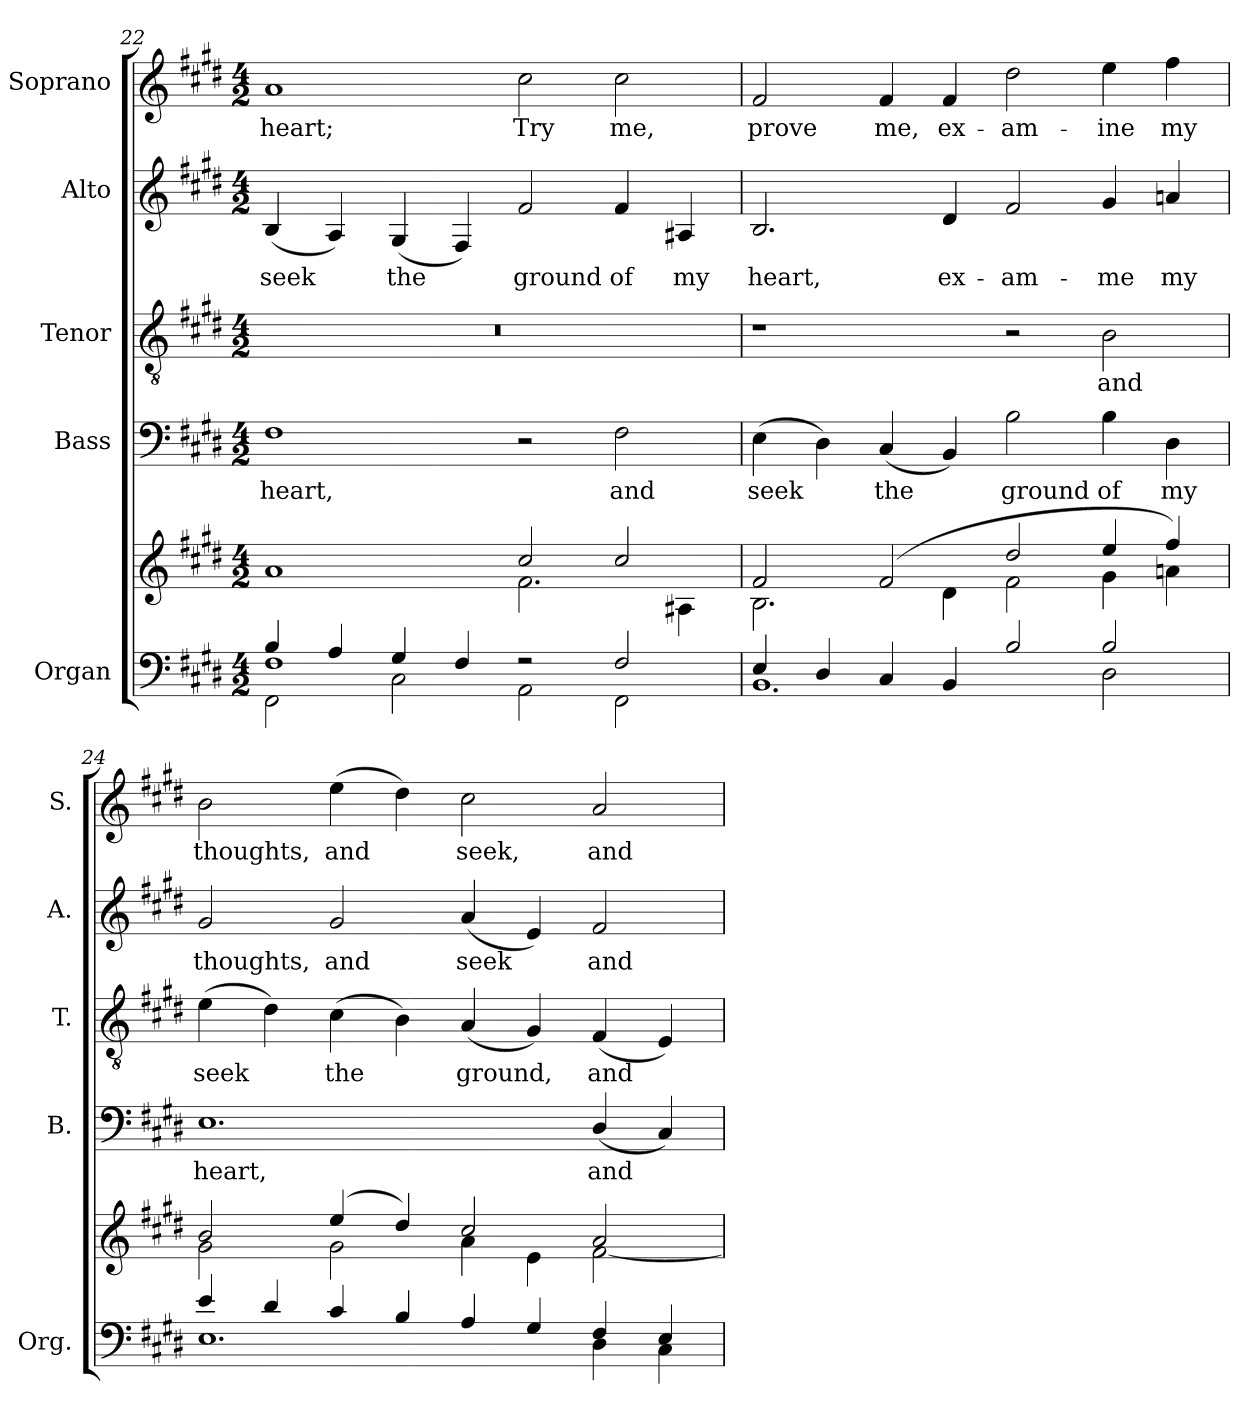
**kern	**kern	**kern	**text	**kern	**text	**kern	**text	**kern	**text
*part5	*part5	*part4	*part4	*part3	*part3	*part2	*part2	*part1	*part1
*staff6	*staff5	*staff4	*staff4	*staff3	*staff3	*staff2	*staff2	*staff1	*staff1
*I"Organ	*	*I"Bass	*	*I"Tenor	*	*I"Alto	*	*I"Soprano	*
*I'Org.	*	*I'B.	*	*I'T.	*	*I'A.	*	*I'S.	*
*clefF4	*clefG2	*clefF4	*	*clefGv2	*	*clefG2	*	*clefG2	*
*	*	*	*	*ITrd7c12	*	*	*	*	*
*k[f#c#g#d#]	*k[f#c#g#d#]	*k[f#c#g#d#]	*	*k[f#c#g#d#]	*	*k[f#c#g#d#]	*	*k[f#c#g#d#]	*
*E:	*E:	*E:	*	*E:	*	*E:	*	*E:	*
*M4/2	*M4/2	*M4/2	*	*M4/2	*	*M4/2	*	*M4/2	*
=22	=22	=22	=22	=22	=22	=22	=22	=22	=22
*^	*^	*	*	*	*	*	*	*	*
*	*^	*	*	*	*	*	*	*	*	*	*
!	!	!	!	!	!	!LO:LY:b:color=#000000	!LO:N:vis=1	!	!	!	!	!
!	!	!	!	!	!	!	!	!	!	!LO:LY:b:color=#000000	!	!
!	!	!	!	!	!	!	!	!	!	!	!	!LO:LY:b:color=#000000
4Bi/	2FF#i\	1F#i	1ai	1ryy	1F#i	heart,	0r	.	(4Bi/	seek	1ai	heart;
4Ai/	.	.	.	.	.	.	.	.	4Ai/)	.	.	.
!	!	!	!	!	!	!	!	!	!	!LO:LY:b:color=#000000	!	!
4G#i/	2C#i\	.	.	.	.	.	.	.	(4G#i/	the	.	.
4F#i/	.	.	.	.	.	.	.	.	4F#i/)	.	.	.
!	!	!	!	!	!	!	!	!	!	!LO:LY:b:color=#000000	!	!
!	!	!	!	!	!	!	!	!	!	!	!	!LO:LY:b:color=#000000
2r	2AAi\	1ryy	2cc#i/	2.f#i\	2r	.	.	.	2f#i/	ground	2cc#i\	Try
!	!	!	!	!	!	!LO:LY:b:color=#000000	!	!	!	!	!	!
!	!	!	!	!	!	!	!	!	!	!LO:LY:b:color=#000000	!	!
!	!	!	!	!	!	!	!	!	!	!	!	!LO:LY:b:color=#000000
2F#i/	2FF#i\	.	2cc#i/	.	2F#i\	and	.	.	4f#i/	of	2cc#i\	me,
!	!	!	!	!	!	!	!	!	!	!LO:LY:b:color=#000000	!	!
.	.	.	.	4A#Xi\	.	.	.	.	4A#Xi/	my	.	.
*	*v	*v	*	*	*	*	*	*	*	*	*	*
!!LO:LB:g=z
=23	=23	=23	=23	=23	=23	=23	=23	=23	=23	=23	=23
!	!	!	!	!	!LO:LY:b:color=#000000	!	!	!	!	!	!
!	!	!	!	!	!	!	!	!	!LO:LY:b:color=#000000	!	!
!	!	!	!	!	!	!	!	!	!	!	!LO:LY:b:color=#000000
4Ei/	1.BBi	2f#i/	2.Bi\	(4Ei\	seek	1r	.	2.Bi/	heart,	2f#i/	prove
4D#i/	.	.	.	4D#i\)	.	.	.	.	.	.	.
!	!	!	!	!	!LO:LY:b:color=#000000	!	!	!	!	!	!
!	!	!	!	!	!	!	!	!	!	!	!LO:LY:b:color=#000000
4C#i/	.	(2f#i/	.	(4C#i/	the	.	.	.	.	4f#i/	me,
!	!	!	!	!	!	!	!	!	!LO:LY:b:color=#000000	!	!
!	!	!	!	!	!	!	!	!	!	!	!LO:LY:b:color=#000000
4BBi/	.	.	4d#i\	4BBi/)	.	.	.	4d#i/	ex-	4f#i/	ex-
!	!	!	!	!	!LO:LY:b:color=#000000	!	!	!	!	!	!
!	!	!	!	!	!	!	!	!	!LO:LY:b:color=#000000	!	!
!	!	!	!	!	!	!	!	!	!	!	!LO:LY:b:color=#000000
2Bi/	.	2dd#i/	2f#i\	2Bi\	ground	2r	.	2f#i/	-am-	2dd#i\	-am-
!	!	!	!	!	!LO:LY:b:color=#000000	!	!	!	!	!	!
!	!	!	!	!	!	!	!LO:LY:b:color=#000000	!	!	!	!
!	!	!	!	!	!	!	!	!	!LO:LY:b:color=#000000	!	!
!	!	!	!	!	!	!	!	!	!	!	!LO:LY:b:color=#000000
2Bi/	2D#i\	4eei/	4g#i\	4Bi\	of	2BBi\	and	4g#i/	-me	4eei\	-ine
!	!	!	!	!	!LO:LY:b:color=#000000	!	!	!	!	!	!
!	!	!	!	!	!	!	!	!	!LO:LY:b:color=#000000	!	!
!	!	!	!	!	!	!	!	!	!	!	!LO:LY:b:color=#000000
.	.	4ff#i/)	4ani\	4D#i\	my	.	.	4ani/	my	4ff#i\	my
=24	=24	=24	=24	=24	=24	=24	=24	=24	=24	=24	=24
!	!	!	!	!	!LO:LY:b:color=#000000	!	!	!	!	!	!
!	!	!	!	!	!	!	!LO:LY:b:color=#000000	!	!	!	!
!	!	!	!	!	!	!	!	!	!LO:LY:b:color=#000000	!	!
!	!	!	!	!	!	!	!	!	!	!	!LO:LY:b:color=#000000
4ei/	1.Ei	2bi/	2g#i\	1.Ei	heart,	(4Ei\	seek	2g#i/	thoughts,	2bi\	thoughts,
4d#i/	.	.	.	.	.	4D#i\)	.	.	.	.	.
!	!	!	!	!	!	!	!LO:LY:b:color=#000000	!	!	!	!
!	!	!	!	!	!	!	!	!	!LO:LY:b:color=#000000	!	!
!	!	!	!	!	!	!	!	!	!	!	!LO:LY:b:color=#000000
4c#i/	.	(4eei/	2g#i\	.	.	(4C#i\	the	2g#i/	and	(4eei\	and
4Bi/	.	4dd#i/)	.	.	.	4BBi\)	.	.	.	4dd#i\)	.
!	!	!	!	!	!	!	!LO:LY:b:color=#000000	!	!	!	!
!	!	!	!	!	!	!	!	!	!LO:LY:b:color=#000000	!	!
!	!	!	!	!	!	!	!	!	!	!	!LO:LY:b:color=#000000
4Ai/	.	2cc#i/	4ai\	.	.	(4AAi/	ground,	(4ai/	seek	2cc#i\	seek,
4G#i/	.	.	4ei\	.	.	4GG#i/)	.	4ei/)	.	.	.
!	!	!	!	!	!LO:LY:b:color=#000000	!	!	!	!	!	!
!	!	!	!	!	!	!	!LO:LY:b:color=#000000	!	!	!	!
!	!	!	!	!	!	!	!	!	!LO:LY:b:color=#000000	!	!
!	!	!	!	!	!	!	!	!	!	!	!LO:LY:b:color=#000000
4F#i/	4D#i\	2ai/	[2f#i\	(4D#i/	and	(4FF#i/	and	2f#i/	and	2ai/	and
4Ei/	4C#i\	.	.	4C#i/)	.	4EEi/)	.	.	.	.	.
*v	*v	*	*	*	*	*	*	*	*	*	*
*	*v	*v	*	*	*	*	*	*	*	*
=	=	=	=	=	=	=	=	=	=
*-	*-	*-	*-	*-	*-	*-	*-	*-	*-
